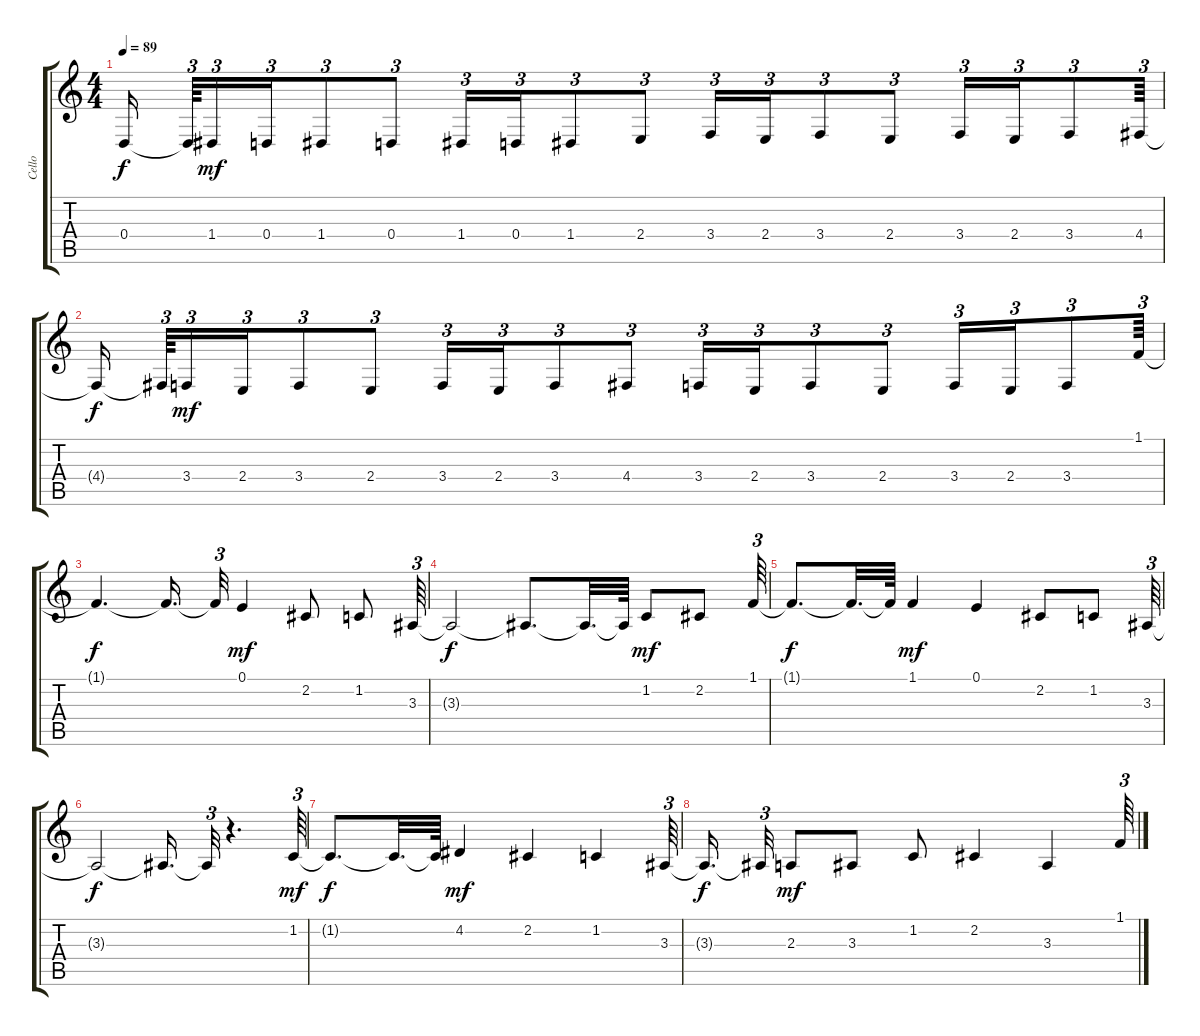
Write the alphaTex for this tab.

\track ("Cello" "Cello") {instrument pizzicatostrings}
\staff {score tabs}
\tuning (E4 B3 G3 D3 A2 E2) {hide}
\ts (4 4)
\tempo 89
\clef g2
\ks c
0.4{t}.16{dy f} 0.4{t}.64{tu (3 2)} 1.4.16{tu (3 2) dy mf} 0.4.16{tu (3 2)} 1.4.8{tu (3 2)} 0.4.8{tu (3 2)} 1.4.16{tu (3 2)} 0.4.16{tu (3 2)} 1.4.8{tu (3 2)} 2.4.8{tu (3 2)} 3.4.16{tu (3 2)} 2.4.16{tu (3 2)} 3.4.8{tu (3 2)} 2.4.8{tu (3 2)} 3.4.16{tu (3 2)} 2.4.16{tu (3 2)} 3.4.8{tu (3 2)} 4.4.64{tu (3 2)} |
4.4{t}.16{dy f} 4.4{t}.64{tu (3 2)} 3.4.16{tu (3 2) dy mf} 2.4.16{tu (3 2)} 3.4.8{tu (3 2)} 2.4.8{tu (3 2)} 3.4.16{tu (3 2)} 2.4.16{tu (3 2)} 3.4.8{tu (3 2)} 4.4.8{tu (3 2)} 3.4.16{tu (3 2)} 2.4.16{tu (3 2)} 3.4.8{tu (3 2)} 2.4.8{tu (3 2)} 3.4.16{tu (3 2)} 2.4.16{tu (3 2)} 3.4.8{tu (3 2)} 1.1.64{tu (3 2)} |
1.1{t}.4{d dy f} 1.1{t}.16{d} 1.1{t}.32{tu (3 2)} 0.1.4{dy mf} 2.2.8 1.2.8 3.3.64{tu (3 2)} |
3.3{t}.2{dy f} 3.3{t}.8{d} 3.3{t}.32{d} 3.3{t}.64 1.2.8{dy mf} 2.2.8 1.1.64{tu (3 2)} |
1.1{t}.8{d dy f} 1.1{t}.32{d} 1.1{t}.64 1.1.4{dy mf} 0.1.4 2.2.8 1.2.8 3.3.64{tu (3 2)} |
3.3{t}.2{dy f} 3.3{t}.16{d} 3.3{t}.32{tu (3 2)} r.4{d} 1.2.64{tu (3 2) dy mf} |
1.2{t}.8{d dy f} 1.2{t}.32{d} 1.2{t}.64 4.2.4{dy mf} 2.2.4 1.2.4 3.3.64{tu (3 2)} |
3.3{t}.16{d dy f} 3.3{t}.32{tu (3 2)} 2.3.8{dy mf} 3.3.8 1.2.8 2.2.4 3.3.4 1.1.64{tu (3 2)}
